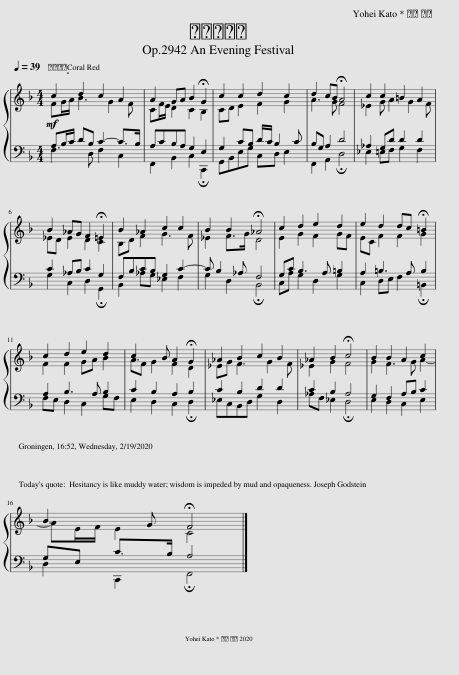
X:1
%%score { ( 1 2 ) | ( 3 4 ) }
L:1/8
Q:1/4=39
M:4/4
I:linebreak $
K:F
V:1 treble
V:2 treble
V:3 bass
V:4 bass
V:1
!mf! FG/A/ B3 G2 F | CF/E/ D2 C2 !fermata!B,2 | CD E2 F2 G2 | A3 G !fermata!F4 | _E2 G A2 G2 F |$ %5
 _ED E2 D2 !fermata!C2 | B,D F2 G3 F | _E2 F>G !fermata!D4 | E2 G2 F2 GF | EC F2 F2 !fermata!G2 |$ %10
 F2 F2 GA B2 | AF G2 F2 !fermata!D2 | _EG F3 G2 F | _E2 G2 !fermata!F4 | G2 F3 G A2- |$ %15
 AE/F/ E2 !fermata!C4 |] %16
V:2
 c2 d2 c2 A2 | A2 GA B2 G2 | c2 c2 d2 c2 | d2 cB A4 | c2 c2 =B2 A2 |$ %5
 B2 _AG F2 =E2 | B2 _A2 c2 c2 | B2 B2 _A4 | c2 d2 e2 d2 | e2 d2 dc =B2 |$ %10
 c2 d2 e2 d2 | c3 B A2 G2 | _A2 B2 c2 B2 | _A2 B2 c4 | B2 B2 A2 c2 |$ %15
 B3 G F4 |] %16
V:3
 F,3 D, F,2 C,2 | F,,2 B,,2 C,2 !fermata!C,,2 | G,,B,,E,G, C,D, E,2 | F,,2 A,,2 !fermata!D,4 | _E,2 =E,F, G,2 F,2 |$ %5
 G,2 C,2 D,2 !fermata!G,,2 | B,,2 _A,G, _E,2 F,2 | G,2 D,2 !fermata!B,,4 | C,A, G,2 D,2 G,2 | C,2 D,E, F,2 !fermata!=B,,2 |$ %10
 F,E, D,2 C,2 G,F, | E,2 D,2 C,2 !fermata!D,2 | _E,C,B,,D, G,2 D,2 | _A,F, _E,2 !fermata!D,4 | E,2 D,2 C,2 E,2 |$ %15
 D,2 C,,2 !fermata!F,,4 |] %16
V:4
 A,B,/C/ DB, C2- C>B, | A,CB,A, G,2 E,2 | G,2 CB, D/C/ B,2 C | B,G, A,2 D4 | _A,2 G,D D2 D2 |$ %5
 C2 _A,B, C2 G,2 | F,B,CB, G,2 C2- | C B,2 _A, F,4 | G,C B,3 A, =B,2 | A,2 =B,3 A, B,2 |$ %10
 A,2 B,3 A, B,2 | C2 B,2 A,2 B,2 | C2 B,2 D2 D2 | C2 B,2 _A,4 | G,2 F,2 A,B, C2 |$ %15
 G,E, C>B, A,4 |] %16
